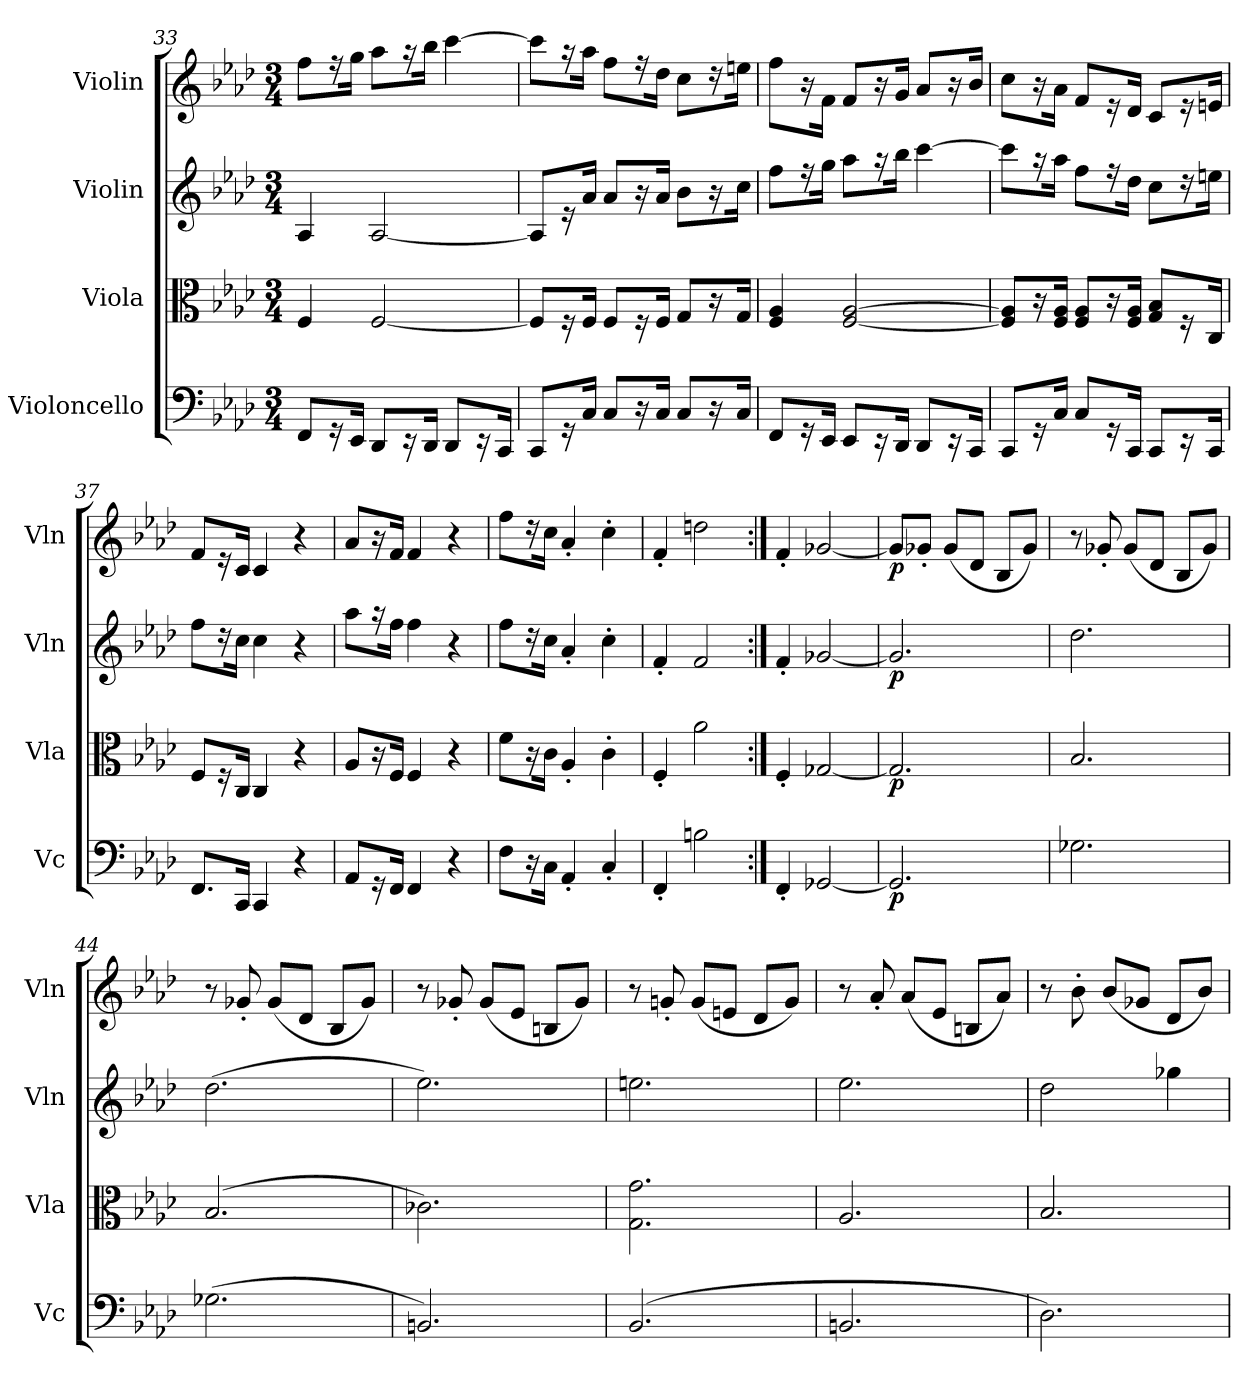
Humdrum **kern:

**kern	**dynam	**kern	**dynam	**kern	**dynam	**kern	**dynam
*part4	*part4	*part3	*part3	*part2	*part2	*part1	*part1
*staff4	*staff4	*staff3	*staff3	*staff2	*staff2	*staff1	*staff1
*I"Violoncello	*	*I"Viola	*	*I"Violin	*	*I"Violin	*
*I'Vc	*	*I'Vla	*	*I'Vln	*	*I'Vln	*
*clefF4	*	*clefC3	*	*clefG2	*	*clefG2	*
*k[b-e-a-d-]	*	*k[b-e-a-d-]	*	*k[b-e-a-d-]	*	*k[b-e-a-d-]	*
*M3/4	*	*M3/4	*	*M3/4	*	*M3/4	*
=33	=33	=33	=33	=33	=33	=33	=33
8FF/L	.	4F/	.	4A-/	.	8ff\L	.
16r	.	.	.	.	.	16r	.
16EE-/Jk	.	.	.	.	.	16gg\Jk	.
8DD-/L	.	[2F/	.	[2A-/	.	8aa-\L	.
16r	.	.	.	.	.	16r	.
16DD-/Jk	.	.	.	.	.	16bb-\Jk	.
8DD-/L	.	.	.	.	.	[4ccc\	.
16r	.	.	.	.	.	.	.
16CC/Jk	.	.	.	.	.	.	.
=34	=34	=34	=34	=34	=34	=34	=34
8CC/L	.	8F/L]	.	8A-/L]	.	8ccc\L]	.
16r	.	16r	.	16r	.	16r	.
16C/Jk	.	16F/Jk	.	16a-/Jk	.	16aa-\Jk	.
8C/L	.	8F/L	.	8a-/L	.	8ff\L	.
16r	.	16r	.	16r	.	16r	.
16C/Jk	.	16F/Jk	.	16a-/Jk	.	16dd-\Jk	.
8C/L	.	8G/L	.	8b-\L	.	8cc\L	.
16r	.	16r	.	16r	.	16r	.
16C/Jk	.	16G/Jk	.	16cc\Jk	.	16een\Jk	.
=35	=35	=35	=35	=35	=35	=35	=35
8FF/L	.	4F/ 4A-/	.	8ff\L	.	8ff\L	.
16r	.	.	.	16r	.	16r	.
16EE-/Jk	.	.	.	16gg\Jk	.	16f\Jk	.
8EE-/L	.	[2F/ [2A-/	.	8aa-\L	.	8f/L	.
16r	.	.	.	16r	.	16r	.
16DD-/Jk	.	.	.	16bb-\Jk	.	16g/Jk	.
8DD-/L	.	.	.	[4ccc\	.	8a-/L	.
16r	.	.	.	.	.	16r	.
16CC/Jk	.	.	.	.	.	16b-/Jk	.
=36	=36	=36	=36	=36	=36	=36	=36
8CC/L	.	8F]/ 8A-]/L	.	8ccc\L]	.	8cc\L	.
16r	.	16r	.	16r	.	16r	.
16C/Jk	.	16F/ 16A-/Jk	.	16aa-\Jk	.	16a-\Jk	.
8C/L	.	8F/ 8A-/L	.	8ff\L	.	8f/L	.
16r	.	16r	.	16r	.	16r	.
16CC/Jk	.	16F/ 16A-/Jk	.	16dd-\Jk	.	16d-/Jk	.
8CC/L	.	8G/ 8B-/L	.	8cc\L	.	8c/L	.
16r	.	16r	.	16r	.	16r	.
16CC/Jk	.	16C/Jk	.	16een\Jk	.	16en/Jk	.
=37	=37	=37	=37	=37	=37	=37	=37
8.FF/L	.	8F/L	.	8ff\L	.	8f/L	.
.	.	16r	.	16r	.	16r	.
16CC/Jk	.	16C/Jk	.	16cc\Jk	.	16c/Jk	.
4CC/	.	4C/	.	4cc\	.	4c/	.
4r	.	4r	.	4r	.	4r	.
=38	=38	=38	=38	=38	=38	=38	=38
8AA-/L	.	8A-/L	.	8aa-\L	.	8a-/L	.
16r	.	16r	.	16r	.	16r	.
16FF/Jk	.	16F/Jk	.	16ff\Jk	.	16f/Jk	.
4FF/	.	4F/	.	4ff\	.	4f/	.
4r	.	4r	.	4r	.	4r	.
=39	=39	=39	=39	=39	=39	=39	=39
8F\L	.	8f\L	.	8ff\L	.	8ff\L	.
16r	.	16r	.	16r	.	16r	.
16C\Jk	.	16c\Jk	.	16cc\Jk	.	16cc\Jk	.
4AA-'/	.	4A-'/	.	4a-'/	.	4a-'/	.
4C'/	.	4c'\	.	4cc'\	.	4cc'\	.
=40	=40	=40	=40	=40	=40	=40	=40
4FF'/	.	4F'/	.	4f'/	.	4f'/	.
2Bn\	.	2a-\	.	2f/	.	2ddn\	.
=41:|!	=41:|!	=41:|!	=41:|!	=41:|!	=41:|!	=41:|!	=41:|!
4FF'/	.	4F'/	.	4f'/	.	4f'/	.
[2GG-X/	.	[2G-X/	.	[2g-X/	.	[2g-X/	.
=42	=42	=42	=42	=42	=42	=42	=42
2.GG-/]	p	2.G-/]	p	2.g-/]	p	8g-/L]	p
.	.	.	.	.	.	8g-X'/J	.
.	.	.	.	.	.	(8g-/L	.
.	.	.	.	.	.	8d-/J	.
.	.	.	.	.	.	8B-/L	.
.	.	.	.	.	.	8g-/J)	.
=43	=43	=43	=43	=43	=43	=43	=43
2.G-X\	.	2.B-/	.	2.dd-\	.	8r	.
.	.	.	.	.	.	8g-X'/	.
.	.	.	.	.	.	(8g-/L	.
.	.	.	.	.	.	8d-/J	.
.	.	.	.	.	.	8B-/L	.
.	.	.	.	.	.	8g-/J)	.
=44	=44	=44	=44	=44	=44	=44	=44
(2.G-X\	.	(2.B-/	.	(2.dd-\	.	8r	.
.	.	.	.	.	.	8g-X'/	.
.	.	.	.	.	.	(8g-/L	.
.	.	.	.	.	.	8d-/J	.
.	.	.	.	.	.	8B-/L	.
.	.	.	.	.	.	8g-/J)	.
=45	=45	=45	=45	=45	=45	=45	=45
2.BBn/)	.	2.c-X\)	.	2.ee-\)	.	8r	.
.	.	.	.	.	.	8g-X'/	.
.	.	.	.	.	.	(8g-/L	.
.	.	.	.	.	.	8e-/J	.
.	.	.	.	.	.	8Bn/L	.
.	.	.	.	.	.	8g-/J)	.
=46	=46	=46	=46	=46	=46	=46	=46
(2.BB-/	.	2.G\ 2.g\	.	2.een\	.	8r	.
.	.	.	.	.	.	8gn'/	.
.	.	.	.	.	.	(8g/L	.
.	.	.	.	.	.	8en/J	.
.	.	.	.	.	.	8d-/L	.
.	.	.	.	.	.	8g/J)	.
=47	=47	=47	=47	=47	=47	=47	=47
2.BBn/	.	2.A-/	.	2.ee-\	.	8r	.
.	.	.	.	.	.	8a-'/	.
.	.	.	.	.	.	(8a-/L	.
.	.	.	.	.	.	8e-/J	.
.	.	.	.	.	.	8Bn/L	.
.	.	.	.	.	.	8a-/J)	.
=48	=48	=48	=48	=48	=48	=48	=48
2.D-\)	.	2.B-/	.	2dd-\	.	8r	.
.	.	.	.	.	.	8b-'\	.
.	.	.	.	.	.	(8b-/L	.
.	.	.	.	.	.	8g-X/J	.
.	.	.	.	4gg-X\	.	8d-/L	.
.	.	.	.	.	.	8b-/J)	.
=	=	=	=	=	=	=	=
*-	*-	*-	*-	*-	*-	*-	*-
